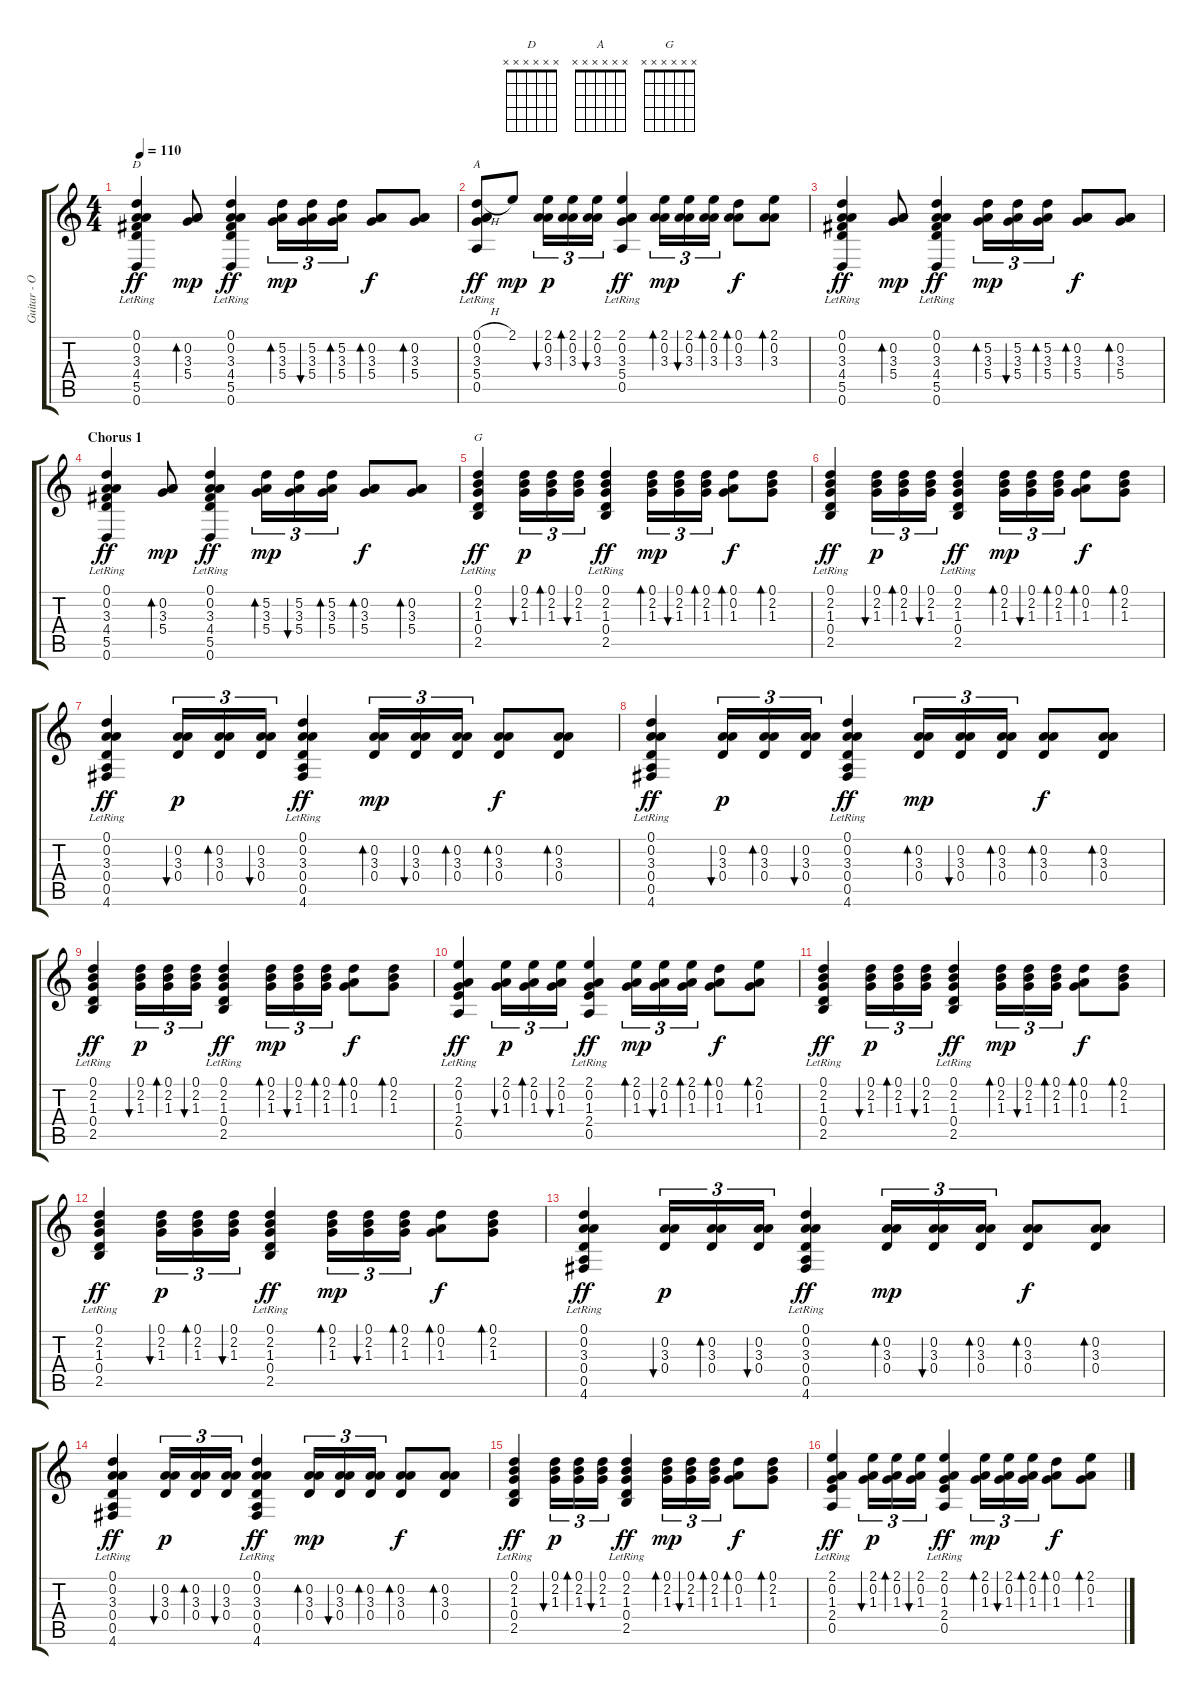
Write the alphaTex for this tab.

\track ("Guitar - Open D" "Guitar - O") {instrument acousticguitarnylon}
\staff {score tabs}
\tuning (D4 A3 Gb3 D3 A2 D2) {hide}
\chord ("D" x x x x x x) {firstfret 0}
\chord ("A" x x x x x x) {firstfret 0}
\chord ("G" x x x x x x) {firstfret 0}
\ts (4 4)
\tempo 110
\clef g2
\ks c
(0.1{lr} 0.2{lr} 3.3{lr} 4.4{lr} 5.5{lr} 0.6{lr}).4{ch "D" dy ff} (0.2 3.3 5.4).8{bd 30 dy mp} (0.1{lr} 0.2{lr} 3.3{lr} 4.4{lr} 5.5{lr} 0.6{lr}).4{dy ff} (5.2 3.3 5.4).16{tu (3 2) bd 30 dy mp} (5.2 3.3 5.4).16{tu (3 2) bu 30} (5.2 3.3 5.4).16{tu (3 2) bd 30} (0.2 3.3 5.4).8{bd 30 dy f} (0.2 3.3 5.4).8{bd 30} |
(0.1{h} 0.2{lr} 3.3{lr} 5.4{lr} 0.5{lr}).8{ch "A" dy ff} 2.1.8{dy mp} (2.1 0.2 3.3).16{tu (3 2) bu 30 dy p} (2.1 0.2 3.3).16{tu (3 2) bd 30} (2.1 0.2 3.3).16{tu (3 2) bu 30} (2.1{lr} 0.2{lr} 3.3{lr} 5.4{lr} 0.5{lr}).4{dy ff} (2.1 0.2 3.3).16{tu (3 2) bd 30 dy mp} (2.1 0.2 3.3).16{tu (3 2) bu 30} (2.1 0.2 3.3).16{tu (3 2) bd 30} (0.1 0.2 3.3).8{bd 30 dy f} (2.1 0.2 3.3).8{bd 30} |
(0.1{lr} 0.2{lr} 3.3{lr} 4.4{lr} 5.5{lr} 0.6{lr}).4{dy ff} (0.2 3.3 5.4).8{bd 30 dy mp} (0.1{lr} 0.2{lr} 3.3{lr} 4.4{lr} 5.5{lr} 0.6{lr}).4{dy ff} (5.2 3.3 5.4).16{tu (3 2) bd 30 dy mp} (5.2 3.3 5.4).16{tu (3 2) bu 30} (5.2 3.3 5.4).16{tu (3 2) bd 30} (0.2 3.3 5.4).8{bd 30 dy f} (0.2 3.3 5.4).8{bd 30} |
\section ("" "Chorus 1")
(0.1{lr} 0.2{lr} 3.3{lr} 4.4{lr} 5.5{lr} 0.6{lr}).4{dy ff} (0.2 3.3 5.4).8{bd 30 dy mp} (0.1{lr} 0.2{lr} 3.3{lr} 4.4{lr} 5.5{lr} 0.6{lr}).4{dy ff} (5.2 3.3 5.4).16{tu (3 2) bd 30 dy mp} (5.2 3.3 5.4).16{tu (3 2) bu 30} (5.2 3.3 5.4).16{tu (3 2) bd 30} (0.2 3.3 5.4).8{bd 30 dy f} (0.2 3.3 5.4).8{bd 30} |
(0.1{lr} 2.2{lr} 1.3{lr} 0.4{lr} 2.5{lr}).4{ch "G" dy ff} (0.1 2.2 1.3).16{tu (3 2) bu 30 dy p} (0.1 2.2 1.3).16{tu (3 2) bd 30} (0.1 2.2 1.3).16{tu (3 2) bu 30} (0.1{lr} 2.2{lr} 1.3{lr} 0.4{lr} 2.5{lr}).4{dy ff} (0.1 2.2 1.3).16{tu (3 2) bd 30 dy mp} (0.1 2.2 1.3).16{tu (3 2) bu 30} (0.1 2.2 1.3).16{tu (3 2) bd 30} (0.1 0.2 1.3).8{bd 30 dy f} (0.1 2.2 1.3).8{bd 30} |
(0.1{lr} 2.2{lr} 1.3{lr} 0.4{lr} 2.5{lr}).4{dy ff} (0.1 2.2 1.3).16{tu (3 2) bu 30 dy p} (0.1 2.2 1.3).16{tu (3 2) bd 30} (0.1 2.2 1.3).16{tu (3 2) bu 30} (0.1{lr} 2.2{lr} 1.3{lr} 0.4{lr} 2.5{lr}).4{dy ff} (0.1 2.2 1.3).16{tu (3 2) bd 30 dy mp} (0.1 2.2 1.3).16{tu (3 2) bu 30} (0.1 2.2 1.3).16{tu (3 2) bd 30} (0.1 0.2 1.3).8{bd 30 dy f} (0.1 2.2 1.3).8{bd 30} |
(0.1{lr} 0.2{lr} 3.3{lr} 0.4{lr} 0.5{lr} 4.6{lr}).4{dy ff} (0.2 3.3 0.4).16{tu (3 2) bu 30 dy p} (0.2 3.3 0.4).16{tu (3 2) bd 30} (0.2 3.3 0.4).16{tu (3 2) bu 30} (0.1{lr} 0.2{lr} 3.3{lr} 0.4{lr} 0.5{lr} 4.6{lr}).4{dy ff} (0.2 3.3 0.4).16{tu (3 2) bd 30 dy mp} (0.2 3.3 0.4).16{tu (3 2) bu 30} (0.2 3.3 0.4).16{tu (3 2) bd 30} (0.2 3.3 0.4).8{bd 30 dy f} (0.2 3.3 0.4).8{bd 30} |
(0.1{lr} 0.2{lr} 3.3{lr} 0.4{lr} 0.5{lr} 4.6{lr}).4{dy ff} (0.2 3.3 0.4).16{tu (3 2) bu 30 dy p} (0.2 3.3 0.4).16{tu (3 2) bd 30} (0.2 3.3 0.4).16{tu (3 2) bu 30} (0.1{lr} 0.2{lr} 3.3{lr} 0.4{lr} 0.5{lr} 4.6{lr}).4{dy ff} (0.2 3.3 0.4).16{tu (3 2) bd 30 dy mp} (0.2 3.3 0.4).16{tu (3 2) bu 30} (0.2 3.3 0.4).16{tu (3 2) bd 30} (0.2 3.3 0.4).8{bd 30 dy f} (0.2 3.3 0.4).8{bd 30} |
(0.1{lr} 2.2{lr} 1.3{lr} 0.4{lr} 2.5{lr}).4{dy ff} (0.1 2.2 1.3).16{tu (3 2) bu 30 dy p} (0.1 2.2 1.3).16{tu (3 2) bd 30} (0.1 2.2 1.3).16{tu (3 2) bu 30} (0.1{lr} 2.2{lr} 1.3{lr} 0.4{lr} 2.5{lr}).4{dy ff} (0.1 2.2 1.3).16{tu (3 2) bd 30 dy mp} (0.1 2.2 1.3).16{tu (3 2) bu 30} (0.1 2.2 1.3).16{tu (3 2) bd 30} (0.1 0.2 1.3).8{bd 30 dy f} (0.1 2.2 1.3).8{bd 30} |
(2.1 0.2{lr} 1.3{lr} 2.4{lr} 0.5{lr}).4{dy ff} (2.1 0.2 1.3).16{tu (3 2) bu 30 dy p} (2.1 0.2 1.3).16{tu (3 2) bd 30} (2.1 0.2 1.3).16{tu (3 2) bu 30} (2.1{lr} 0.2{lr} 1.3{lr} 2.4{lr} 0.5{lr}).4{dy ff} (2.1 0.2 1.3).16{tu (3 2) bd 30 dy mp} (2.1 0.2 1.3).16{tu (3 2) bu 30} (2.1 0.2 1.3).16{tu (3 2) bd 30} (0.1 0.2 1.3).8{bd 30 dy f} (2.1 0.2 1.3).8{bd 30} |
(0.1{lr} 2.2{lr} 1.3{lr} 0.4{lr} 2.5{lr}).4{dy ff} (0.1 2.2 1.3).16{tu (3 2) bu 30 dy p} (0.1 2.2 1.3).16{tu (3 2) bd 30} (0.1 2.2 1.3).16{tu (3 2) bu 30} (0.1{lr} 2.2{lr} 1.3{lr} 0.4{lr} 2.5{lr}).4{dy ff} (0.1 2.2 1.3).16{tu (3 2) bd 30 dy mp} (0.1 2.2 1.3).16{tu (3 2) bu 30} (0.1 2.2 1.3).16{tu (3 2) bd 30} (0.1 0.2 1.3).8{bd 30 dy f} (0.1 2.2 1.3).8{bd 30} |
(0.1{lr} 2.2{lr} 1.3{lr} 0.4{lr} 2.5{lr}).4{dy ff} (0.1 2.2 1.3).16{tu (3 2) bu 30 dy p} (0.1 2.2 1.3).16{tu (3 2) bd 30} (0.1 2.2 1.3).16{tu (3 2) bu 30} (0.1{lr} 2.2{lr} 1.3{lr} 0.4{lr} 2.5{lr}).4{dy ff} (0.1 2.2 1.3).16{tu (3 2) bd 30 dy mp} (0.1 2.2 1.3).16{tu (3 2) bu 30} (0.1 2.2 1.3).16{tu (3 2) bd 30} (0.1 0.2 1.3).8{bd 30 dy f} (0.1 2.2 1.3).8{bd 30} |
(0.1{lr} 0.2{lr} 3.3{lr} 0.4{lr} 0.5{lr} 4.6{lr}).4{dy ff} (0.2 3.3 0.4).16{tu (3 2) bu 30 dy p} (0.2 3.3 0.4).16{tu (3 2) bd 30} (0.2 3.3 0.4).16{tu (3 2) bu 30} (0.1{lr} 0.2{lr} 3.3{lr} 0.4{lr} 0.5{lr} 4.6{lr}).4{dy ff} (0.2 3.3 0.4).16{tu (3 2) bd 30 dy mp} (0.2 3.3 0.4).16{tu (3 2) bu 30} (0.2 3.3 0.4).16{tu (3 2) bd 30} (0.2 3.3 0.4).8{bd 30 dy f} (0.2 3.3 0.4).8{bd 30} |
(0.1{lr} 0.2{lr} 3.3{lr} 0.4{lr} 0.5{lr} 4.6{lr}).4{dy ff} (0.2 3.3 0.4).16{tu (3 2) bu 30 dy p} (0.2 3.3 0.4).16{tu (3 2) bd 30} (0.2 3.3 0.4).16{tu (3 2) bu 30} (0.1{lr} 0.2{lr} 3.3{lr} 0.4{lr} 0.5{lr} 4.6{lr}).4{dy ff} (0.2 3.3 0.4).16{tu (3 2) bd 30 dy mp} (0.2 3.3 0.4).16{tu (3 2) bu 30} (0.2 3.3 0.4).16{tu (3 2) bd 30} (0.2 3.3 0.4).8{bd 30 dy f} (0.2 3.3 0.4).8{bd 30} |
(0.1{lr} 2.2{lr} 1.3{lr} 0.4{lr} 2.5{lr}).4{dy ff} (0.1 2.2 1.3).16{tu (3 2) bu 30 dy p} (0.1 2.2 1.3).16{tu (3 2) bd 30} (0.1 2.2 1.3).16{tu (3 2) bu 30} (0.1{lr} 2.2{lr} 1.3{lr} 0.4{lr} 2.5{lr}).4{dy ff} (0.1 2.2 1.3).16{tu (3 2) bd 30 dy mp} (0.1 2.2 1.3).16{tu (3 2) bu 30} (0.1 2.2 1.3).16{tu (3 2) bd 30} (0.1 0.2 1.3).8{bd 30 dy f} (0.1 2.2 1.3).8{bd 30} |
(2.1 0.2{lr} 1.3{lr} 2.4{lr} 0.5{lr}).4{dy ff} (2.1 0.2 1.3).16{tu (3 2) bu 30 dy p} (2.1 0.2 1.3).16{tu (3 2) bd 30} (2.1 0.2 1.3).16{tu (3 2) bu 30} (2.1{lr} 0.2{lr} 1.3{lr} 2.4{lr} 0.5{lr}).4{dy ff} (2.1 0.2 1.3).16{tu (3 2) bd 30 dy mp} (2.1 0.2 1.3).16{tu (3 2) bu 30} (2.1 0.2 1.3).16{tu (3 2) bd 30} (0.1 0.2 1.3).8{bd 30 dy f} (2.1 0.2 1.3).8{bd 30}
